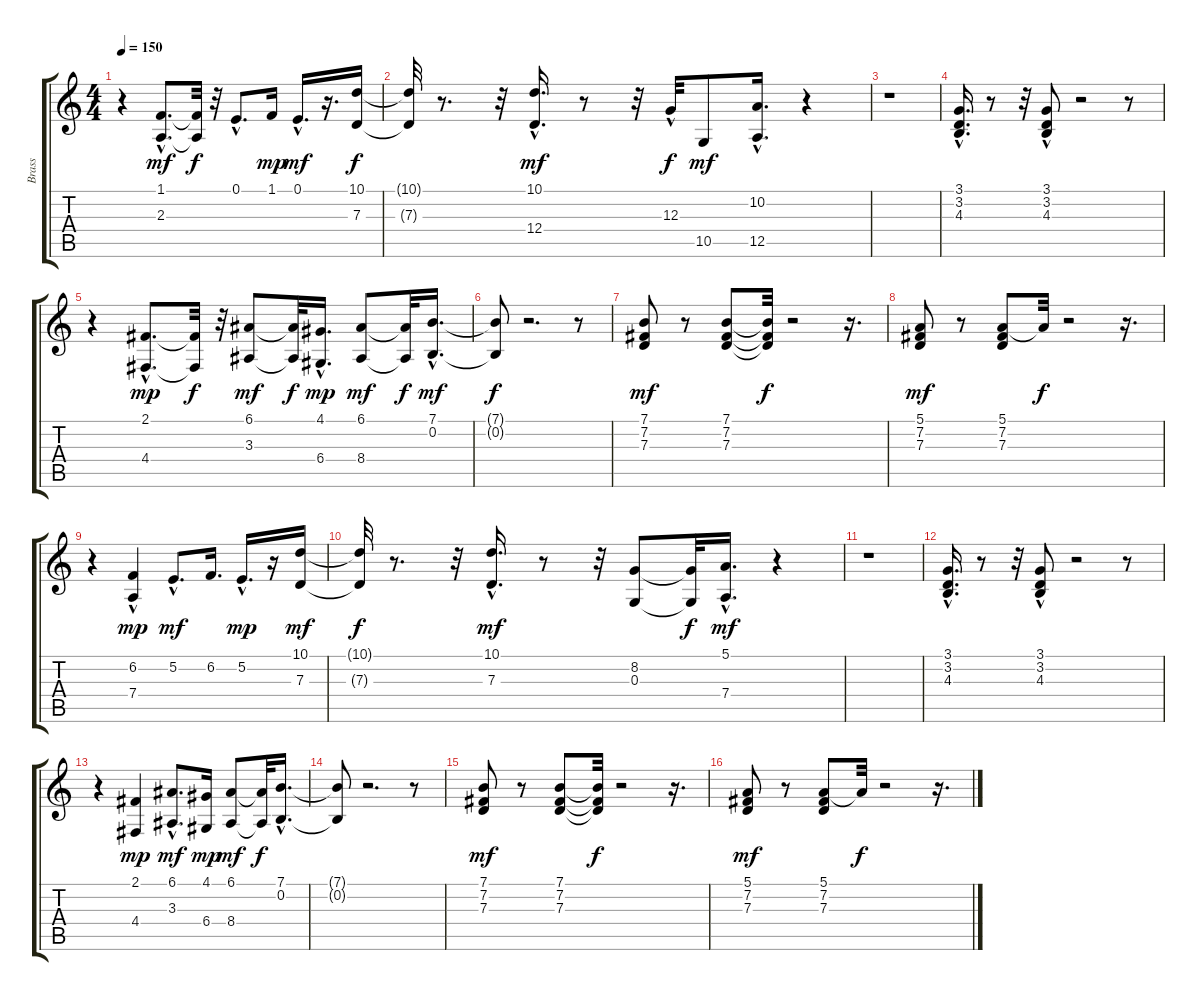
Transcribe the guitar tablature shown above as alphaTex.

\track ("Brass" "Brass") {instrument brasssection}
\staff {score tabs}
\tuning (E4 B3 G3 D3 A2 E2) {hide}
\ts (4 4)
\tempo 150
\clef g2
\ks c
r.4{dy mf} (1.1{hac} 2.3{hac}).8{d} (1.1{t} 2.3{t}).32{dy f} r.32 0.1{hac}.8{d} 1.1.16{dy mp} 0.1{hac}.16{d dy mf} r.16{d} (10.1 7.3).16{dy f} |
(10.1{t} 7.3{t}).32 r.8{d} r.32 (10.1{hac} 12.4{hac}).16{d dy mf} r.8 r.32 12.3{hac}.32{dy f} 10.5.8{dy mf} (10.2{hac} 12.5).16{d} r.4 |
r.1 |
(3.1{hac} 3.2{hac} 4.3{hac}).16{d} r.8 r.32 (3.1 3.2{hac} 4.3{hac}).8 r.2 r.8 |
r.4 (2.1{hac} 4.4{hac}).8{d dy mp} (2.1{t} 4.4{t}).32{dy f} r.32 (6.1 3.3).8{dy mf} (6.1{t} 3.3{t}).32{dy f} (4.1{hac} 6.4).16{d dy mp} (6.1 8.4).8{dy mf} (6.1{t} 8.4{t}).32{dy f} (7.1{hac} 0.2{hac}).16{d dy mf} |
(7.1{t} 0.2{t}).8{dy f} r.2{d} r.8 |
(7.1 7.2 7.3).8{dy mf} r.8 (7.1 7.2 7.3).8 (7.1{t} 7.2{t} 7.3{t}).32{dy f} r.2 r.16{d} |
(5.1 7.2 7.3).8{dy mf} r.8 (5.1 7.2 7.3).8 5.1{t}.32{dy f} r.2 r.16{d} |
r.4 (6.2 7.4{hac}).4{dy mp} 5.2{hac}.8{d dy mf} 6.2.16{d} 5.2{hac}.16{d dy mp} r.16 (10.1 7.3).16{dy mf} |
(10.1{t} 7.3{t}).32{dy f} r.8{d} r.32 (10.1{hac} 7.3{hac}).16{d dy mf} r.8 r.32 (8.2 0.3).8 (8.2{t} 0.3{t}).32{dy f} (5.1{hac} 7.4).16{d dy mf} r.4 |
r.1 |
(3.1{hac} 3.2{hac} 4.3{hac}).16{d} r.8 r.32 (3.1 3.2{hac} 4.3{hac}).8 r.2 r.8 |
r.4 (2.1 4.4).4{dy mp} (6.1{hac} 3.3{hac}).8{d dy mf} (4.1 6.4).16{dy mp} (6.1 8.4).8{dy mf} (6.1{t} 8.4{t}).32{dy f} (7.1{hac} 0.2{hac}).16{d} |
(7.1{t} 0.2{t}).8 r.2{d} r.8 |
(7.1 7.2 7.3).8{dy mf} r.8 (7.1 7.2 7.3).8 (7.1{t} 7.2{t} 7.3{t}).32{dy f} r.2 r.16{d} |
(5.1 7.2 7.3).8{dy mf} r.8 (5.1 7.2 7.3).8 5.1{t}.32{dy f} r.2 r.16{d}
